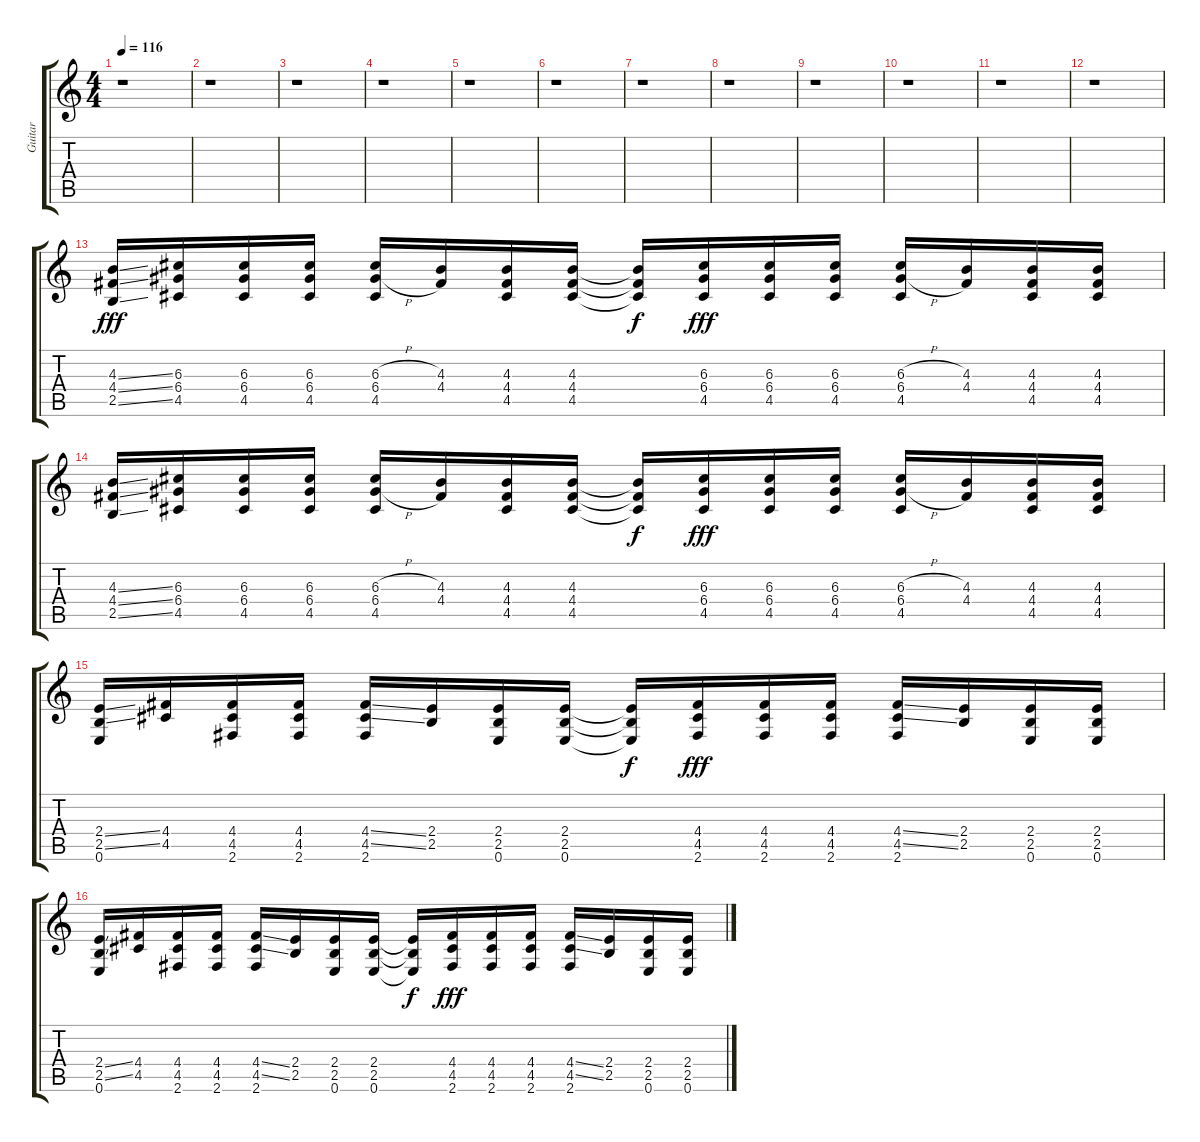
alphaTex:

\track ("Guitar" "Guitar") {instrument overdrivenguitar}
\staff {score tabs}
\tuning (E4 B3 G3 D3 A2 E2) {hide}
\ts (4 4)
\tempo 116
\clef g2
\ks c
r.1{dy fff} |
r.1 |
r.1 |
r.1 |
r.1 |
r.1 |
r.1 |
r.1 |
r.1 |
r.1 |
r.1 |
r.1 |
(4.3{ss} 4.4{ss} 2.5{ss}).16 (6.3 6.4 4.5).16 (6.3 6.4 4.5).16 (6.3 6.4 4.5).16 (6.3{h} 6.4{h} 4.5).16 (4.3 4.4).16 (4.3 4.4 4.5).16 (4.3 4.4 4.5).16 (4.3{t} 4.4{t} 4.5{t}).16{dy f} (6.3 6.4 4.5).16{dy fff} (6.3 6.4 4.5).16 (6.3 6.4 4.5).16 (6.3{h} 6.4{h} 4.5).16 (4.3 4.4).16 (4.3 4.4 4.5).16 (4.3 4.4 4.5).16 |
(4.3{ss} 4.4{ss} 2.5{ss}).16 (6.3 6.4 4.5).16 (6.3 6.4 4.5).16 (6.3 6.4 4.5).16 (6.3{h} 6.4{h} 4.5).16 (4.3 4.4).16 (4.3 4.4 4.5).16 (4.3 4.4 4.5).16 (4.3{t} 4.4{t} 4.5{t}).16{dy f} (6.3 6.4 4.5).16{dy fff} (6.3 6.4 4.5).16 (6.3 6.4 4.5).16 (6.3{h} 6.4{h} 4.5).16 (4.3 4.4).16 (4.3 4.4 4.5).16 (4.3 4.4 4.5).16 |
(2.4{ss} 2.5{ss} 0.6).16 (4.4 4.5).16 (4.4 4.5 2.6).16 (4.4 4.5 2.6).16 (4.4{ss} 4.5{ss} 2.6).16 (2.4 2.5).16 (2.4 2.5 0.6).16 (2.4 2.5 0.6).16 (2.4{t} 2.5{t} 0.6{t}).16{dy f} (4.4 4.5 2.6).16{dy fff} (4.4 4.5 2.6).16 (4.4 4.5 2.6).16 (4.4{ss} 4.5{ss} 2.6).16 (2.4 2.5).16 (2.4 2.5 0.6).16 (2.4 2.5 0.6).16 |
(2.4{ss} 2.5{ss} 0.6).16 (4.4 4.5).16 (4.4 4.5 2.6).16 (4.4 4.5 2.6).16 (4.4{ss} 4.5{ss} 2.6).16 (2.4 2.5).16 (2.4 2.5 0.6).16 (2.4 2.5 0.6).16 (2.4{t} 2.5{t} 0.6{t}).16{dy f} (4.4 4.5 2.6).16{dy fff} (4.4 4.5 2.6).16 (4.4 4.5 2.6).16 (4.4{ss} 4.5{ss} 2.6).16 (2.4 2.5).16 (2.4 2.5 0.6).16 (2.4 2.5 0.6).16
